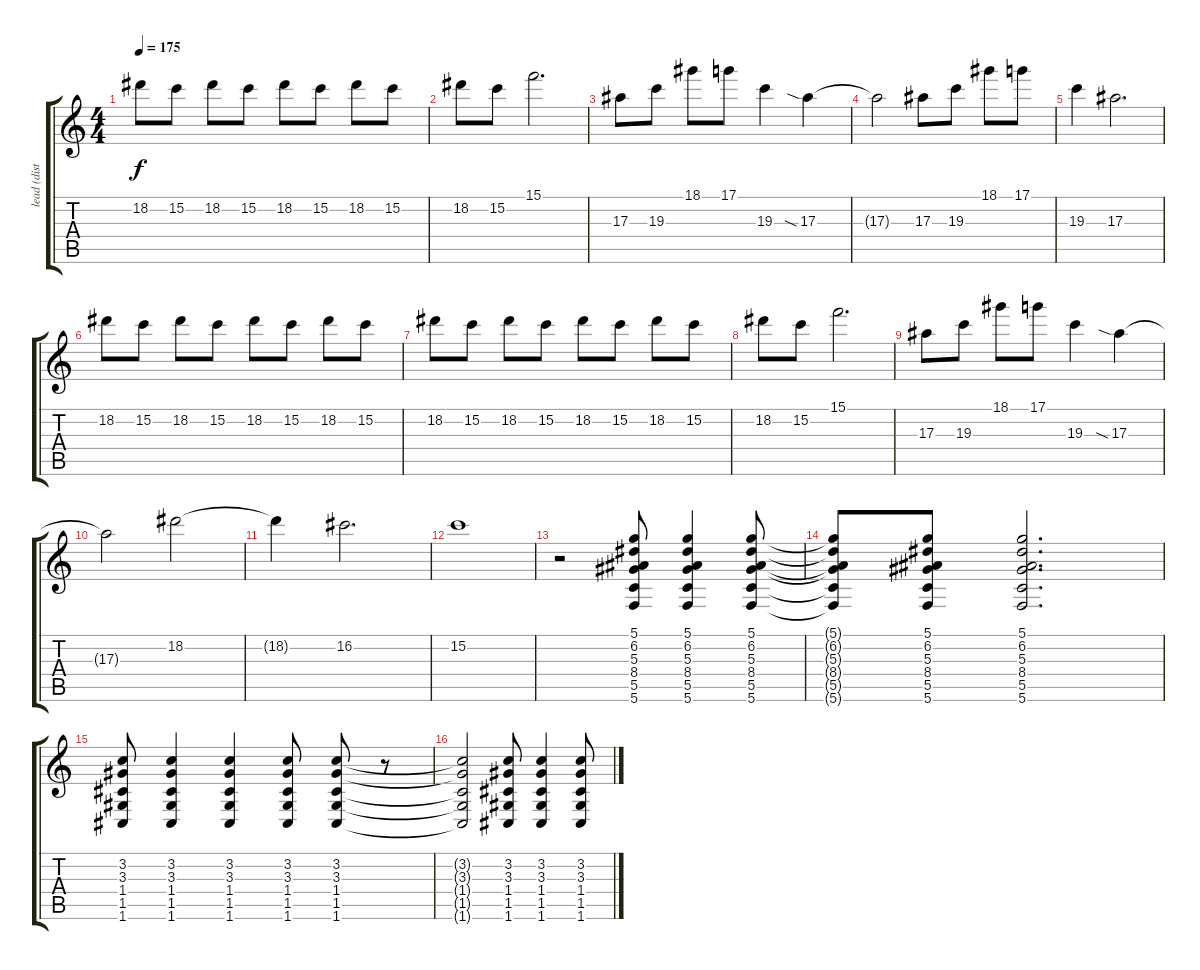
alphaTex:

\track ("lead (distortion)" "lead (dist") {instrument distortionguitar}
\staff {score tabs}
\tuning (D4 A3 F3 C3 G2 C2) {hide}
\ts (4 4)
\tempo 175
\clef g2
\ks c
18.2.8{dy f} 15.2.8 18.2.8 15.2.8 18.2.8 15.2.8 18.2.8 15.2.8 |
18.2.8 15.2.8 15.1.2{d} |
17.3.8 19.3.8 18.1.8 17.1.8 19.3.4 17.3{sia}.4 |
17.3{t}.2 17.3.8 19.3.8 18.1.8 17.1.8 |
19.3.4 17.3.2{d} |
18.2.8 15.2.8 18.2.8 15.2.8 18.2.8 15.2.8 18.2.8 15.2.8 |
18.2.8 15.2.8 18.2.8 15.2.8 18.2.8 15.2.8 18.2.8 15.2.8 |
18.2.8 15.2.8 15.1.2{d} |
17.3.8 19.3.8 18.1.8 17.1.8 19.3.4 17.3{sia}.4 |
17.3{t}.2 18.2.2 |
18.2{t}.4 16.2.2{d} |
15.2.1 |
r.2 (5.1 6.2 5.3 8.4 5.5 5.6).8 (5.1 6.2 5.3 8.4 5.5 5.6).4 (5.1 6.2 5.3 8.4 5.5 5.6).8 |
(5.1{t} 6.2{t} 5.3{t} 8.4{t} 5.5{t} 5.6{t}).8 (5.1 6.2 5.3 8.4 5.5 5.6).8 (5.1 6.2 5.3 8.4 5.5 5.6).2{d} |
(3.2 3.3 1.4 1.5 1.6).8 (3.2 3.3 1.4 1.5 1.6).4 (3.2 3.3 1.4 1.5 1.6).4 (3.2 3.3 1.4 1.5 1.6).8 (3.2 3.3 1.4 1.5 1.6).8 r.8 |
(3.2{t} 3.3{t} 1.4{t} 1.5{t} 1.6{t}).2 (3.2 3.3 1.4 1.5 1.6).8 (3.2 3.3 1.4 1.5 1.6).4 (3.2 3.3 1.4 1.5 1.6).8
